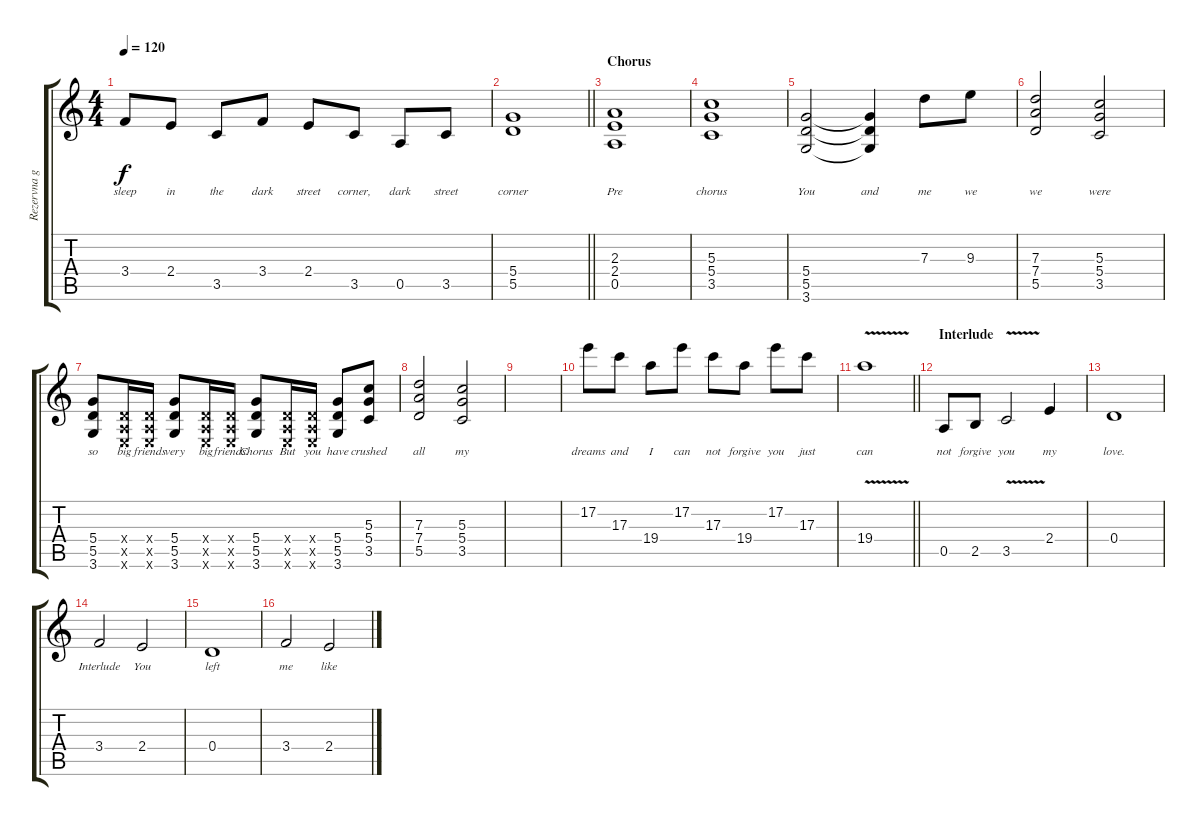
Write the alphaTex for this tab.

\track ("Rezervna gitara" "Rezervna g") {instrument overdrivenguitar}
\staff {score tabs}
\tuning (E4 B3 G3 D3 A2 E2) {hide}
\ts (4 4)
\tempo 120
\clef g2
\ks c
3.4.8{lyrics (0 "sleep") lyrics (1 "") lyrics (2 "") lyrics (3 "") lyrics (4 "") dy f} 2.4.8{lyrics (0 "in") lyrics (1 "") lyrics (2 "") lyrics (3 "") lyrics (4 "")} 3.5.8{lyrics (0 "the") lyrics (1 "") lyrics (2 "") lyrics (3 "") lyrics (4 "")} 3.4.8{lyrics (0 "dark") lyrics (1 "") lyrics (2 "") lyrics (3 "") lyrics (4 "")} 2.4.8{lyrics (0 "street") lyrics (1 "") lyrics (2 "") lyrics (3 "") lyrics (4 "")} 3.5.8{lyrics (0 "corner,") lyrics (1 "") lyrics (2 "") lyrics (3 "") lyrics (4 "")} 0.5.8{lyrics (0 "dark") lyrics (1 "") lyrics (2 "") lyrics (3 "") lyrics (4 "")} 3.5.8{lyrics (0 "street") lyrics (1 "") lyrics (2 "") lyrics (3 "") lyrics (4 "")} |
\barLineRight lightlight
(5.4 5.5).1{lyrics (0 "corner") lyrics (1 "") lyrics (2 "") lyrics (3 "") lyrics (4 "")} |
\section ("" "Chorus")
(2.3 2.4 0.5).1{lyrics (0 "Pre") lyrics (1 "") lyrics (2 "") lyrics (3 "") lyrics (4 "")} |
(5.3 5.4 3.5).1{lyrics (0 "chorus") lyrics (1 "") lyrics (2 "") lyrics (3 "") lyrics (4 "")} |
(5.4 5.5 3.6).2{lyrics (0 "You") lyrics (1 "") lyrics (2 "") lyrics (3 "") lyrics (4 "")} (5.4{t} 5.5{t} 3.6{t}).4{lyrics (0 "and") lyrics (1 "") lyrics (2 "") lyrics (3 "") lyrics (4 "")} 7.3.8{lyrics (0 "me") lyrics (1 "") lyrics (2 "") lyrics (3 "") lyrics (4 "")} 9.3.8{lyrics (0 "we") lyrics (1 "") lyrics (2 "") lyrics (3 "") lyrics (4 "")} |
(7.3 7.4 5.5).2{lyrics (0 "we") lyrics (1 "") lyrics (2 "") lyrics (3 "") lyrics (4 "")} (5.3 5.4 3.5).2{lyrics (0 "were") lyrics (1 "") lyrics (2 "") lyrics (3 "") lyrics (4 "")} |
(5.4 5.5 3.6).8{lyrics (0 "so") lyrics (1 "") lyrics (2 "") lyrics (3 "") lyrics (4 "")} (0.4{x} 0.5{x} 0.6{x}).16{lyrics (0 "big") lyrics (1 "") lyrics (2 "") lyrics (3 "") lyrics (4 "")} (0.4{x} 0.5{x} 0.6{x}).16{lyrics (0 "friends") lyrics (1 "") lyrics (2 "") lyrics (3 "") lyrics (4 "")} (5.4 5.5 3.6).8{lyrics (0 "very") lyrics (1 "") lyrics (2 "") lyrics (3 "") lyrics (4 "")} (0.4{x} 0.5{x} 0.6{x}).16{lyrics (0 "big") lyrics (1 "") lyrics (2 "") lyrics (3 "") lyrics (4 "")} (0.4{x} 0.5{x} 0.6{x}).16{lyrics (0 "friends.") lyrics (1 "") lyrics (2 "") lyrics (3 "") lyrics (4 "")} (5.4 5.5 3.6).8{lyrics (0 "Chorus") lyrics (1 "") lyrics (2 "") lyrics (3 "") lyrics (4 "")} (0.4{x} 0.5{x} 0.6{x}).16{lyrics (0 "But") lyrics (1 "") lyrics (2 "") lyrics (3 "") lyrics (4 "")} (0.4{x} 0.5{x} 0.6{x}).16{lyrics (0 "you") lyrics (1 "") lyrics (2 "") lyrics (3 "") lyrics (4 "")} (5.4 5.5 3.6).8{lyrics (0 "have") lyrics (1 "") lyrics (2 "") lyrics (3 "") lyrics (4 "")} (5.3 5.4 3.5).8{lyrics (0 "crushed") lyrics (1 "") lyrics (2 "") lyrics (3 "") lyrics (4 "")} |
(7.3 7.4 5.5).2{lyrics (0 "all") lyrics (1 "") lyrics (2 "") lyrics (3 "") lyrics (4 "")} (5.3 5.4 3.5).2{lyrics (0 "my") lyrics (1 "") lyrics (2 "") lyrics (3 "") lyrics (4 "")} |
|
17.2.8{lyrics (0 "dreams") lyrics (1 "") lyrics (2 "") lyrics (3 "") lyrics (4 "")} 17.3.8{lyrics (0 "and") lyrics (1 "") lyrics (2 "") lyrics (3 "") lyrics (4 "")} 19.4.8{lyrics (0 "I") lyrics (1 "") lyrics (2 "") lyrics (3 "") lyrics (4 "")} 17.2.8{lyrics (0 "can") lyrics (1 "") lyrics (2 "") lyrics (3 "") lyrics (4 "")} 17.3.8{lyrics (0 "not") lyrics (1 "") lyrics (2 "") lyrics (3 "") lyrics (4 "")} 19.4.8{lyrics (0 "forgive") lyrics (1 "") lyrics (2 "") lyrics (3 "") lyrics (4 "")} 17.2.8{lyrics (0 "you") lyrics (1 "") lyrics (2 "") lyrics (3 "") lyrics (4 "")} 17.3.8{lyrics (0 "just") lyrics (1 "") lyrics (2 "") lyrics (3 "") lyrics (4 "")} |
\barLineRight lightlight
19.4{v}.1{lyrics (0 "can") lyrics (1 "") lyrics (2 "") lyrics (3 "") lyrics (4 "")} |
\section ("" "Interlude")
0.5.8{lyrics (0 "not") lyrics (1 "") lyrics (2 "") lyrics (3 "") lyrics (4 "")} 2.5.8{lyrics (0 "forgive") lyrics (1 "") lyrics (2 "") lyrics (3 "") lyrics (4 "")} 3.5{v}.2{lyrics (0 "you") lyrics (1 "") lyrics (2 "") lyrics (3 "") lyrics (4 "")} 2.4.4{lyrics (0 "my") lyrics (1 "") lyrics (2 "") lyrics (3 "") lyrics (4 "")} |
0.4.1{lyrics (0 "love.") lyrics (1 "") lyrics (2 "") lyrics (3 "") lyrics (4 "")} |
3.4.2{lyrics (0 "Interlude") lyrics (1 "") lyrics (2 "") lyrics (3 "") lyrics (4 "")} 2.4.2{lyrics (0 "You") lyrics (1 "") lyrics (2 "") lyrics (3 "") lyrics (4 "")} |
0.4.1{lyrics (0 "left") lyrics (1 "") lyrics (2 "") lyrics (3 "") lyrics (4 "")} |
3.4.2{lyrics (0 "me") lyrics (1 "") lyrics (2 "") lyrics (3 "") lyrics (4 "")} 2.4.2{lyrics (0 "like") lyrics (1 "") lyrics (2 "") lyrics (3 "") lyrics (4 "")}
